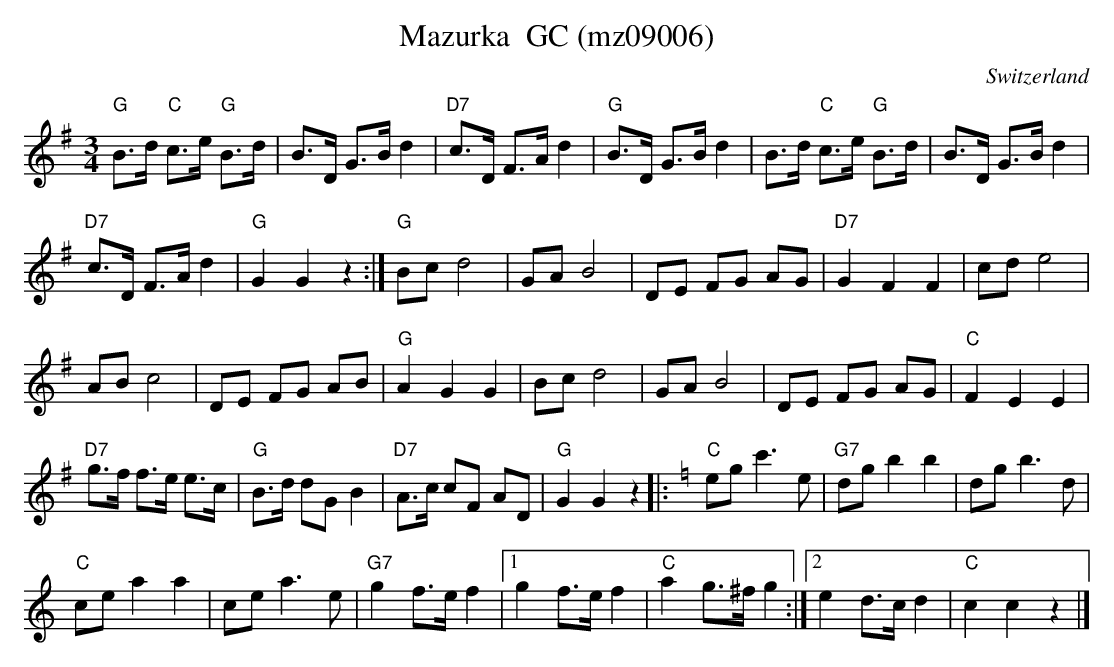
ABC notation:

X:1
T: Mazurka  GC (mz09006)
M:3/4
L:1/8
O:Switzerland
K:G major
"G"B>d "C"c>e "G"B>d | B>D G>Bd2 | "D7"c>D F>Ad2 | "G"B>D G>Bd2 | B>d "C"c>e "G"B>d | B>D G>Bd2 |
"D7"c>D F>Ad2 | "G"G2G2z2 :| "G"Bcd4 | GAB4 | DE FG AG | "D7"G2F2F2 | cde4 |
ABc4 | DE FG AB | "G"A2G2G2 | Bcd4 | GAB4 | DE FG AG | "C"F2E2E2 |
"D7"g>f f>e e>c | "G"B>d dGB2 | "D7"A>c cF AD | "G"G2G2z2 |: [K:C] "C"egc'3e | "G7"dgb2b2 | dgb3d |
"C"cea2a2 | cea3e | "G7"g2f>ef2 |1 g2f>ef2 | "C"a2g>^fg2 :|2 e2d>cd2 | "C"c2c2z2 |]
